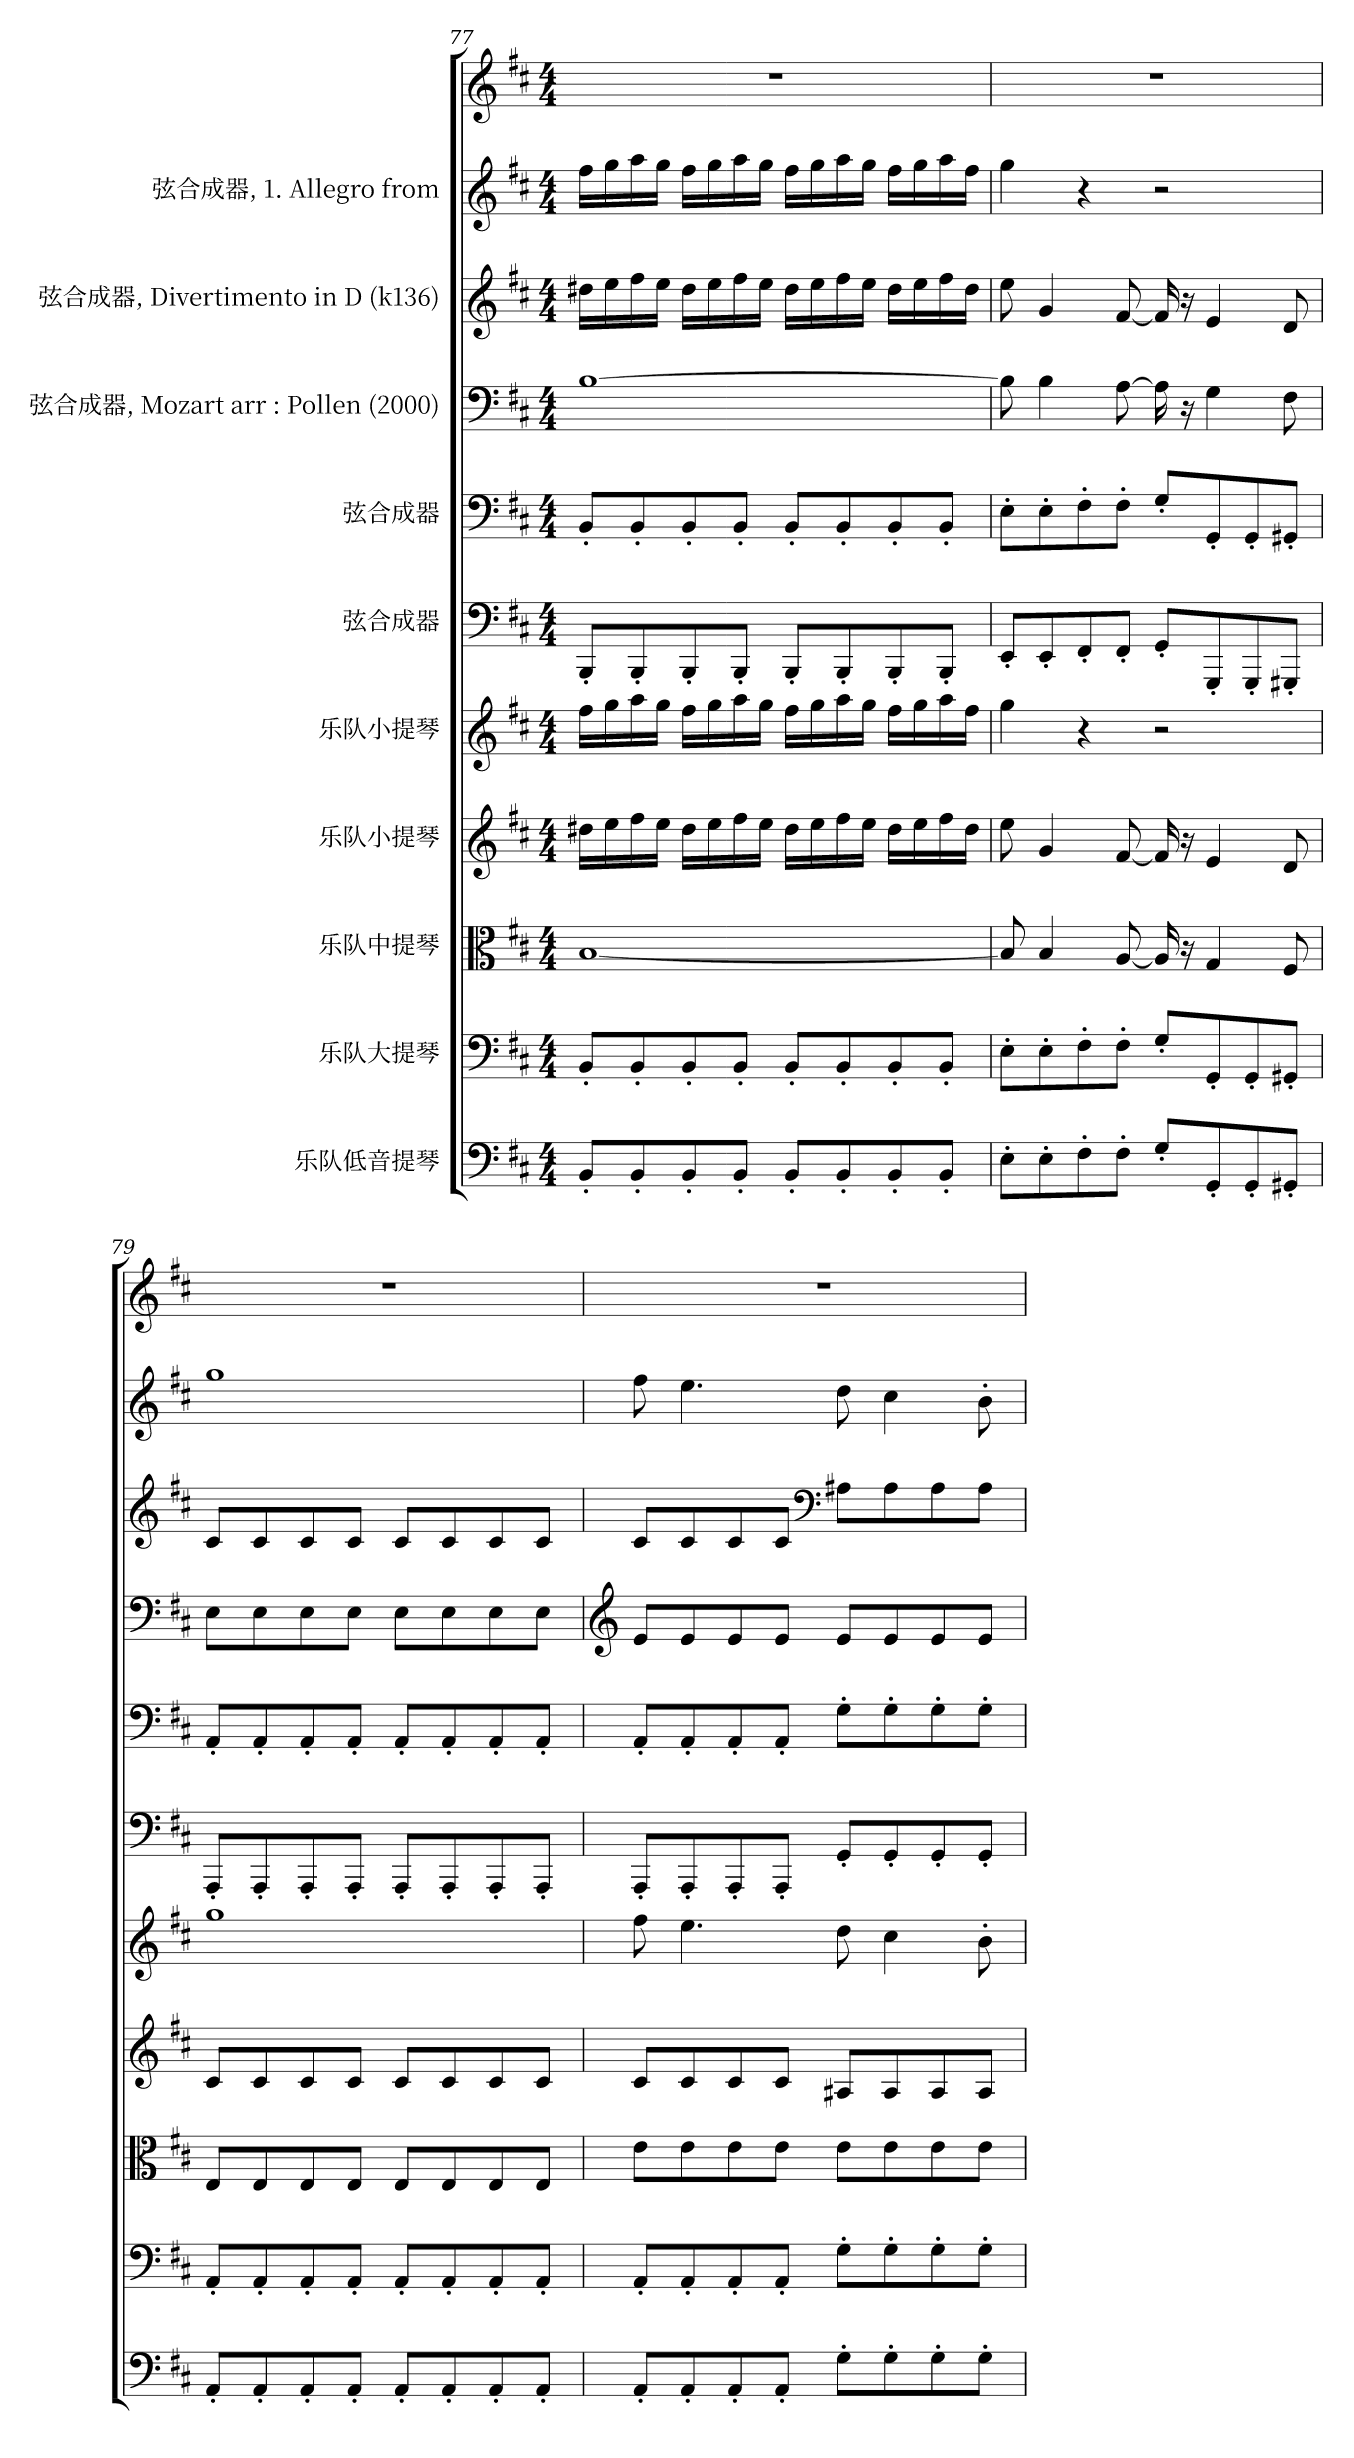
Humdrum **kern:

**kern	**kern	**kern	**kern	**kern	**kern	**kern	**kern	**kern	**kern	**kern
*part10	*part9	*part8	*part7	*part6	*part5	*part4	*part3	*part2	*part1	*part1
*staff11	*staff10	*staff9	*staff8	*staff7	*staff6	*staff5	*staff4	*staff3	*staff2	*staff1
*I"乐队低音提琴	*I"乐队大提琴	*I"乐队中提琴	*I"乐队小提琴	*I"乐队小提琴	*I"弦合成器	*I"弦合成器	*I"弦合成器, Mozart arr : Pollen (2000)	*I"弦合成器, Divertimento in D (k136)	*I"弦合成器, 1. Allegro from	*
!!LO:PB:g=z
*clefF4	*clefF4	*clefC3	*clefG2	*clefG2	*clefF4	*clefF4	*clefF4	*clefG2	*clefG2	*clefG2
*ITrd7c12	*	*	*	*	*	*	*	*	*	*
*k[f#c#]	*k[f#c#]	*k[f#c#]	*k[f#c#]	*k[f#c#]	*k[f#c#]	*k[f#c#]	*k[f#c#]	*k[f#c#]	*k[f#c#]	*k[f#c#]
*M4/4	*M4/4	*M4/4	*M4/4	*M4/4	*M4/4	*M4/4	*M4/4	*M4/4	*M4/4	*M4/4
=77	=77	=77	=77	=77	=77	=77	=77	=77	=77	=77
8BBB'/L	8BB'/L	[1B	16dd#X\LL	16ff#\LL	8BBB'/L	8BB'/L	[1B	16dd#X\LL	16ff#\LL	1r
.	.	.	16ee\	16gg\	.	.	.	16ee\	16gg\	.
8BBB'/	8BB'/	.	16ff#\	16aa\	8BBB'/	8BB'/	.	16ff#\	16aa\	.
.	.	.	16ee\JJ	16gg\JJ	.	.	.	16ee\JJ	16gg\JJ	.
8BBB'/	8BB'/	.	16dd#\LL	16ff#\LL	8BBB'/	8BB'/	.	16dd#\LL	16ff#\LL	.
.	.	.	16ee\	16gg\	.	.	.	16ee\	16gg\	.
8BBB'/J	8BB'/J	.	16ff#\	16aa\	8BBB'/J	8BB'/J	.	16ff#\	16aa\	.
.	.	.	16ee\JJ	16gg\JJ	.	.	.	16ee\JJ	16gg\JJ	.
8BBB'/L	8BB'/L	.	16dd#\LL	16ff#\LL	8BBB'/L	8BB'/L	.	16dd#\LL	16ff#\LL	.
.	.	.	16ee\	16gg\	.	.	.	16ee\	16gg\	.
8BBB'/	8BB'/	.	16ff#\	16aa\	8BBB'/	8BB'/	.	16ff#\	16aa\	.
.	.	.	16ee\JJ	16gg\JJ	.	.	.	16ee\JJ	16gg\JJ	.
8BBB'/	8BB'/	.	16dd#\LL	16ff#\LL	8BBB'/	8BB'/	.	16dd#\LL	16ff#\LL	.
.	.	.	16ee\	16gg\	.	.	.	16ee\	16gg\	.
8BBB'/J	8BB'/J	.	16ff#\	16aa\	8BBB'/J	8BB'/J	.	16ff#\	16aa\	.
.	.	.	16dd#\JJ	16ff#\JJ	.	.	.	16dd#\JJ	16ff#\JJ	.
=78	=78	=78	=78	=78	=78	=78	=78	=78	=78	=78
8EE'\L	8E'\L	8B/]	8ee\	4gg\	8EE'/L	8E'\L	8B\]	8ee\	4gg\	1r
8EE'\	8E'\	4B/	4g/	.	8EE'/	8E'\	4B\	4g/	.	.
8FF#'\	8F#'\	.	.	4r	8FF#'/	8F#'\	.	.	4r	.
8FF#'\J	8F#'\J	[8A/	[8f#/	.	8FF#'/J	8F#'\J	[8A\	[8f#/	.	.
8GG'/L	8G'/L	16A/]	16f#/]	2r	8GG'/L	8G'/L	16A\]	16f#/]	2r	.
.	.	16r	16r	.	.	.	16r	16r	.	.
8GGG'/	8GG'/	4G/	4e/	.	8GGG'/	8GG'/	4G\	4e/	.	.
8GGG'/	8GG'/	.	.	.	8GGG'/	8GG'/	.	.	.	.
8GGG#X'/J	8GG#X'/J	8F#/	8d/	.	8GGG#X'/J	8GG#X'/J	8F#\	8d/	.	.
=79	=79	=79	=79	=79	=79	=79	=79	=79	=79	=79
8AAA'/L	8AA'/L	8E/L	8c#/L	1gg	8AAA'/L	8AA'/L	8E\L	8c#/L	1gg	1r
8AAA'/	8AA'/	8E/	8c#/	.	8AAA'/	8AA'/	8E\	8c#/	.	.
8AAA'/	8AA'/	8E/	8c#/	.	8AAA'/	8AA'/	8E\	8c#/	.	.
8AAA'/J	8AA'/J	8E/J	8c#/J	.	8AAA'/J	8AA'/J	8E\J	8c#/J	.	.
8AAA'/L	8AA'/L	8E/L	8c#/L	.	8AAA'/L	8AA'/L	8E\L	8c#/L	.	.
8AAA'/	8AA'/	8E/	8c#/	.	8AAA'/	8AA'/	8E\	8c#/	.	.
8AAA'/	8AA'/	8E/	8c#/	.	8AAA'/	8AA'/	8E\	8c#/	.	.
8AAA'/J	8AA'/J	8E/J	8c#/J	.	8AAA'/J	8AA'/J	8E\J	8c#/J	.	.
!!LO:PB:g=z
=80	=80	=80	=80	=80	=80	=80	=80	=80	=80	=80
*	*	*	*	*	*	*	*clefG2	*	*	*
8AAA'/L	8AA'/L	8e\L	8c#/L	8ff#\	8AAA'/L	8AA'/L	8e/L	8c#/L	8ff#\	1r
8AAA'/	8AA'/	8e\	8c#/	4.ee\	8AAA'/	8AA'/	8e/	8c#/	4.ee\	.
8AAA'/	8AA'/	8e\	8c#/	.	8AAA'/	8AA'/	8e/	8c#/	.	.
8AAA'/J	8AA'/J	8e\J	8c#/J	.	8AAA'/J	8AA'/J	8e/J	8c#/J	.	.
*	*	*	*	*	*	*	*	*clefF4	*	*
8GG'\L	8G'\L	8e\L	8A#X/L	8dd\	8GG'/L	8G'\L	8e/L	8A#X\L	8dd\	.
8GG'\	8G'\	8e\	8A#/	4cc#\	8GG'/	8G'\	8e/	8A#\	4cc#\	.
8GG'\	8G'\	8e\	8A#/	.	8GG'/	8G'\	8e/	8A#\	.	.
8GG'\J	8G'\J	8e\J	8A#/J	8b'\	8GG'/J	8G'\J	8e/J	8A#\J	8b'\	.
=	=	=	=	=	=	=	=	=	=	=
*-	*-	*-	*-	*-	*-	*-	*-	*-	*-	*-
